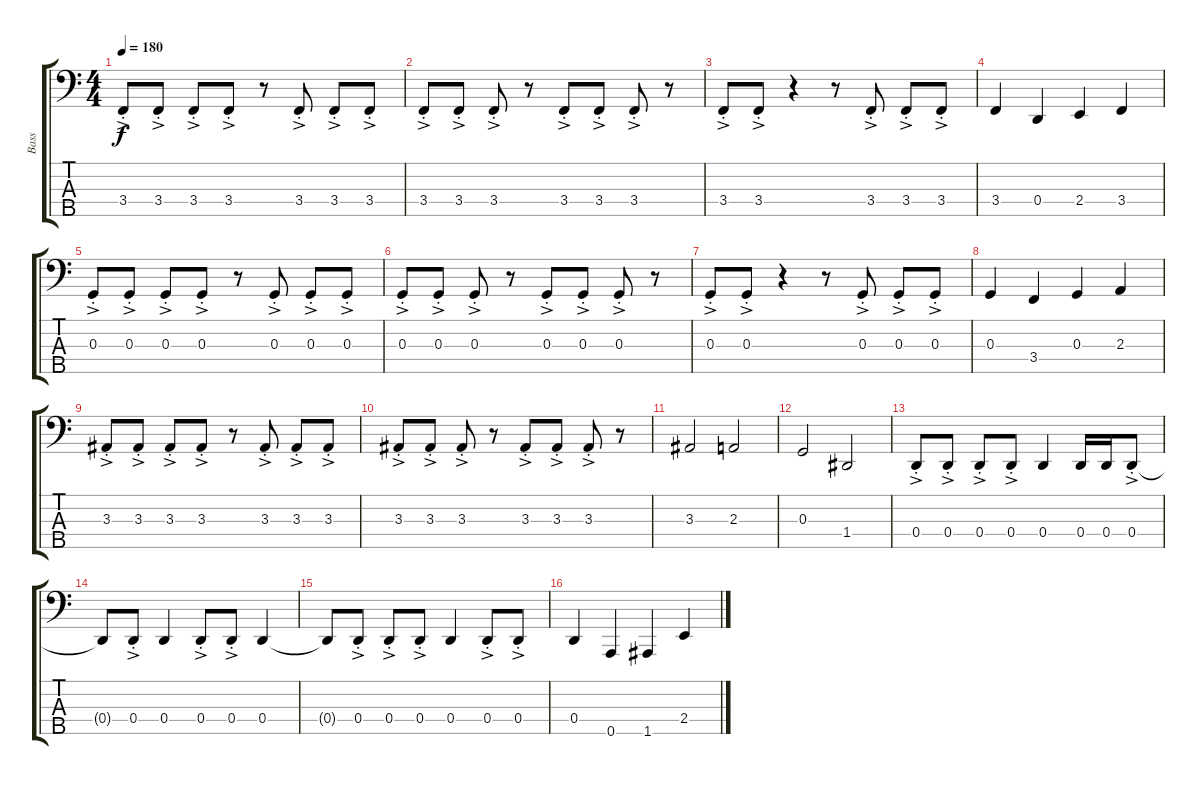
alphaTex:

\track ("Bass" "Bass") {instrument electricbasspick}
\staff {score tabs}
\tuning (F2 C2 G1 D1 A0) {hide}
\ts (4 4)
\tempo 180
\clef f4
\ks c
3.4{ac st}.8{dy f} 3.4{ac st}.8 3.4{ac st}.8 3.4{ac st}.8 r.8 3.4{ac st}.8 3.4{ac st}.8 3.4{ac st}.8 |
3.4{ac st}.8 3.4{ac st}.8 3.4{ac st}.8 r.8 3.4{ac st}.8 3.4{ac st}.8 3.4{ac st}.8 r.8 |
3.4{ac st}.8 3.4{ac st}.8 r.4 r.8 3.4{ac st}.8 3.4{ac st}.8 3.4{ac st}.8 |
3.4.4 0.4.4 2.4.4 3.4.4 |
0.3{ac st}.8 0.3{ac st}.8 0.3{ac st}.8 0.3{ac st}.8 r.8 0.3{ac st}.8 0.3{ac st}.8 0.3{ac st}.8 |
0.3{ac st}.8 0.3{ac st}.8 0.3{ac st}.8 r.8 0.3{ac st}.8 0.3{ac st}.8 0.3{ac st}.8 r.8 |
0.3{ac st}.8 0.3{ac st}.8 r.4 r.8 0.3{ac st}.8 0.3{ac st}.8 0.3{ac st}.8 |
0.3.4 3.4.4 0.3.4 2.3.4 |
3.3{ac st}.8 3.3{ac st}.8 3.3{ac st}.8 3.3{ac st}.8 r.8 3.3{ac st}.8 3.3{ac st}.8 3.3{ac st}.8 |
3.3{ac st}.8 3.3{ac st}.8 3.3{ac st}.8 r.8 3.3{ac st}.8 3.3{ac st}.8 3.3{ac st}.8 r.8 |
3.3.2 2.3.2 |
0.3.2 1.4.2 |
0.4{ac st}.8 0.4{ac st}.8 0.4{ac st}.8 0.4{ac st}.8 0.4.4 0.4.16 0.4.16 0.4{ac st}.8 |
0.4{t}.8 0.4{ac st}.8 0.4.4 0.4{ac st}.8 0.4{ac st}.8 0.4.4 |
0.4{t}.8 0.4{ac st}.8 0.4{ac st}.8 0.4{ac st}.8 0.4.4 0.4{ac st}.8 0.4{ac st}.8 |
0.4.4 0.5.4 1.5.4 2.4.4
